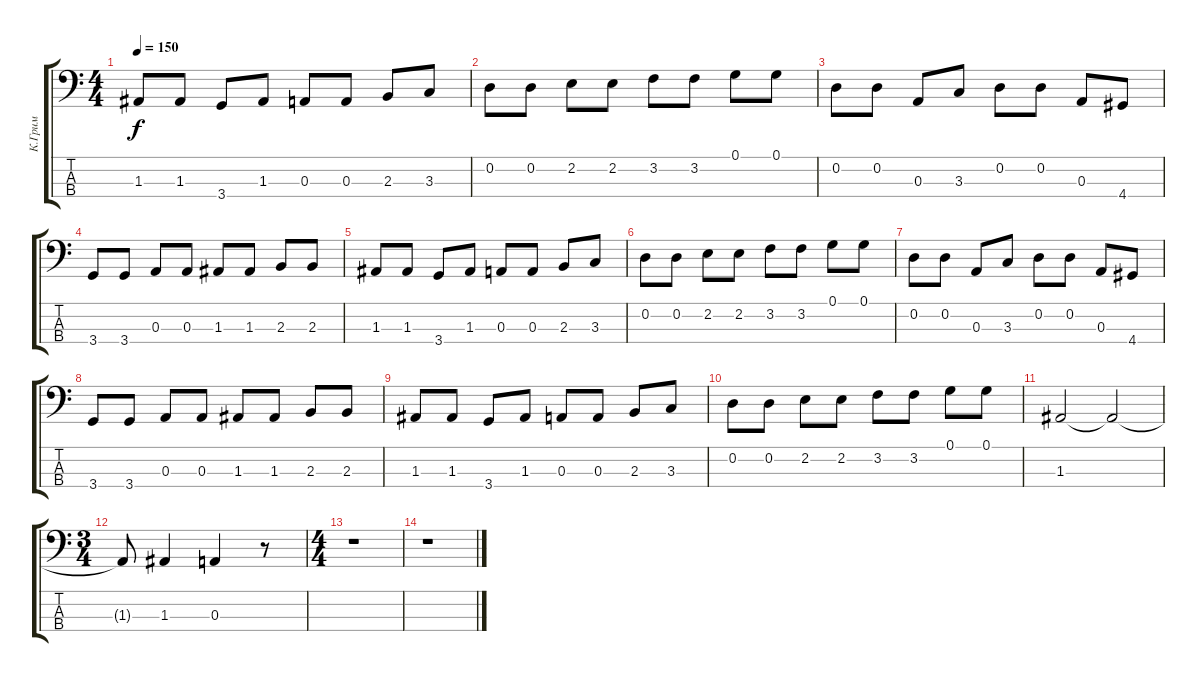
\track ("К.Грим" "К.Грим") {instrument electricbassfinger}
\staff {score tabs}
\tuning (G2 D2 A1 E1) {hide}
\ts (4 4)
\tempo 150
\clef f4
\ks c
1.3.8{dy f} 1.3.8 3.4.8 1.3.8 0.3.8 0.3.8 2.3.8 3.3.8 |
0.2.8 0.2.8 2.2.8 2.2.8 3.2.8 3.2.8 0.1.8 0.1.8 |
0.2.8 0.2.8 0.3.8 3.3.8 0.2.8 0.2.8 0.3.8 4.4.8 |
3.4.8 3.4.8 0.3.8 0.3.8 1.3.8 1.3.8 2.3.8 2.3.8 |
1.3.8 1.3.8 3.4.8 1.3.8 0.3.8 0.3.8 2.3.8 3.3.8 |
0.2.8 0.2.8 2.2.8 2.2.8 3.2.8 3.2.8 0.1.8 0.1.8 |
0.2.8 0.2.8 0.3.8 3.3.8 0.2.8 0.2.8 0.3.8 4.4.8 |
3.4.8 3.4.8 0.3.8 0.3.8 1.3.8 1.3.8 2.3.8 2.3.8 |
1.3.8 1.3.8 3.4.8 1.3.8 0.3.8 0.3.8 2.3.8 3.3.8 |
0.2.8 0.2.8 2.2.8 2.2.8 3.2.8 3.2.8 0.1.8 0.1.8 |
1.3.2 1.3{t}.2 |
\ts (3 4)
1.3{t}.8 1.3.4 0.3.4 r.8 |
\ts (4 4)
r.1 |
r.1
